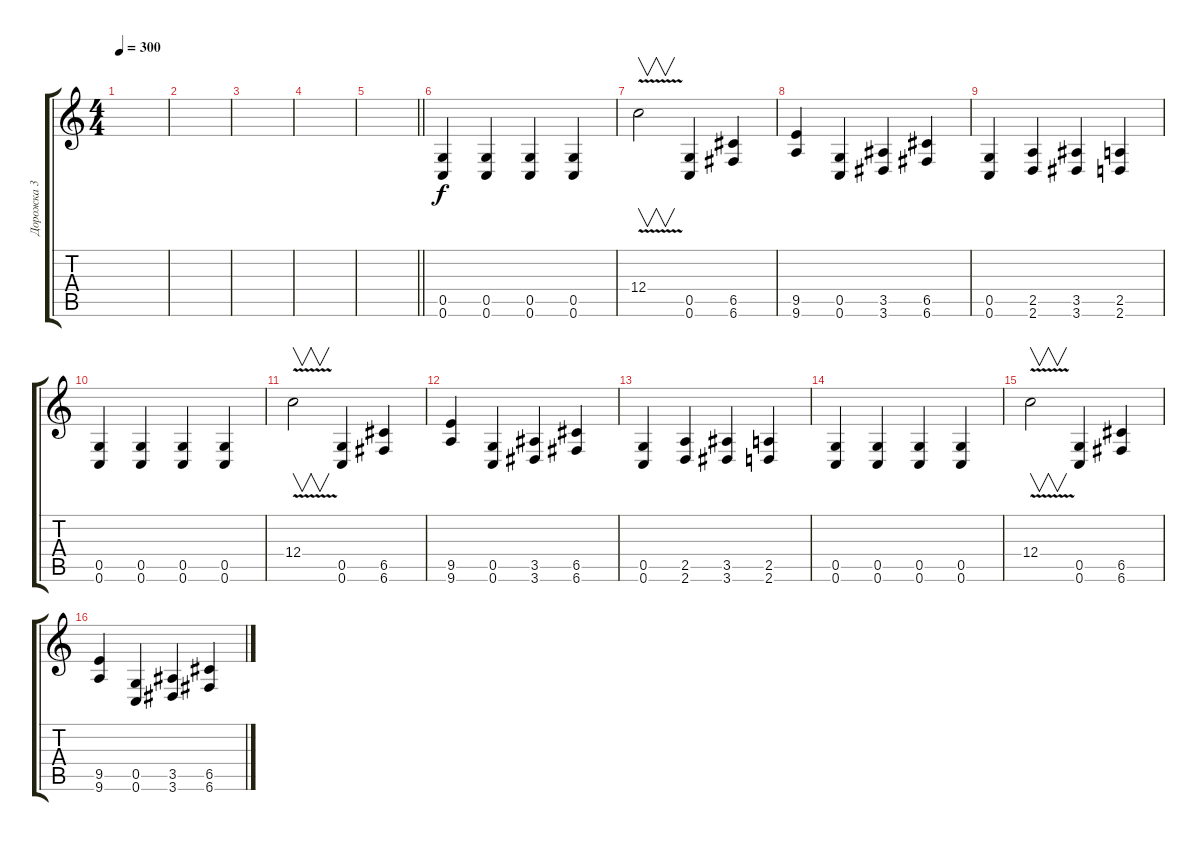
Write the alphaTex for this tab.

\track ("Дорожка 3" "Дорожка 3") {instrument overdrivenguitar}
\staff {score tabs}
\tuning (D4 A3 F3 C3 G2 C2) {hide}
\ts (4 4)
\tempo 300
\clef g2
\ks c
|
|
|
|
\barLineRight lightlight
|
(0.5 0.6).4 (0.5 0.6).4 (0.5 0.6).4 (0.5 0.6).4 |
12.4{v}.2{v} (0.5 0.6).4 (6.5 6.6).4 |
(9.5 9.6).4 (0.5 0.6).4 (3.5 3.6).4 (6.5 6.6).4 |
(0.5 0.6).4 (2.5 2.6).4 (3.5 3.6).4 (2.5 2.6).4 |
(0.5 0.6).4 (0.5 0.6).4 (0.5 0.6).4 (0.5 0.6).4 |
12.4{v}.2{v} (0.5 0.6).4 (6.5 6.6).4 |
(9.5 9.6).4 (0.5 0.6).4 (3.5 3.6).4 (6.5 6.6).4 |
(0.5 0.6).4 (2.5 2.6).4 (3.5 3.6).4 (2.5 2.6).4 |
(0.5 0.6).4 (0.5 0.6).4 (0.5 0.6).4 (0.5 0.6).4 |
12.4{v}.2{v} (0.5 0.6).4 (6.5 6.6).4 |
(9.5 9.6).4 (0.5 0.6).4 (3.5 3.6).4 (6.5 6.6).4
